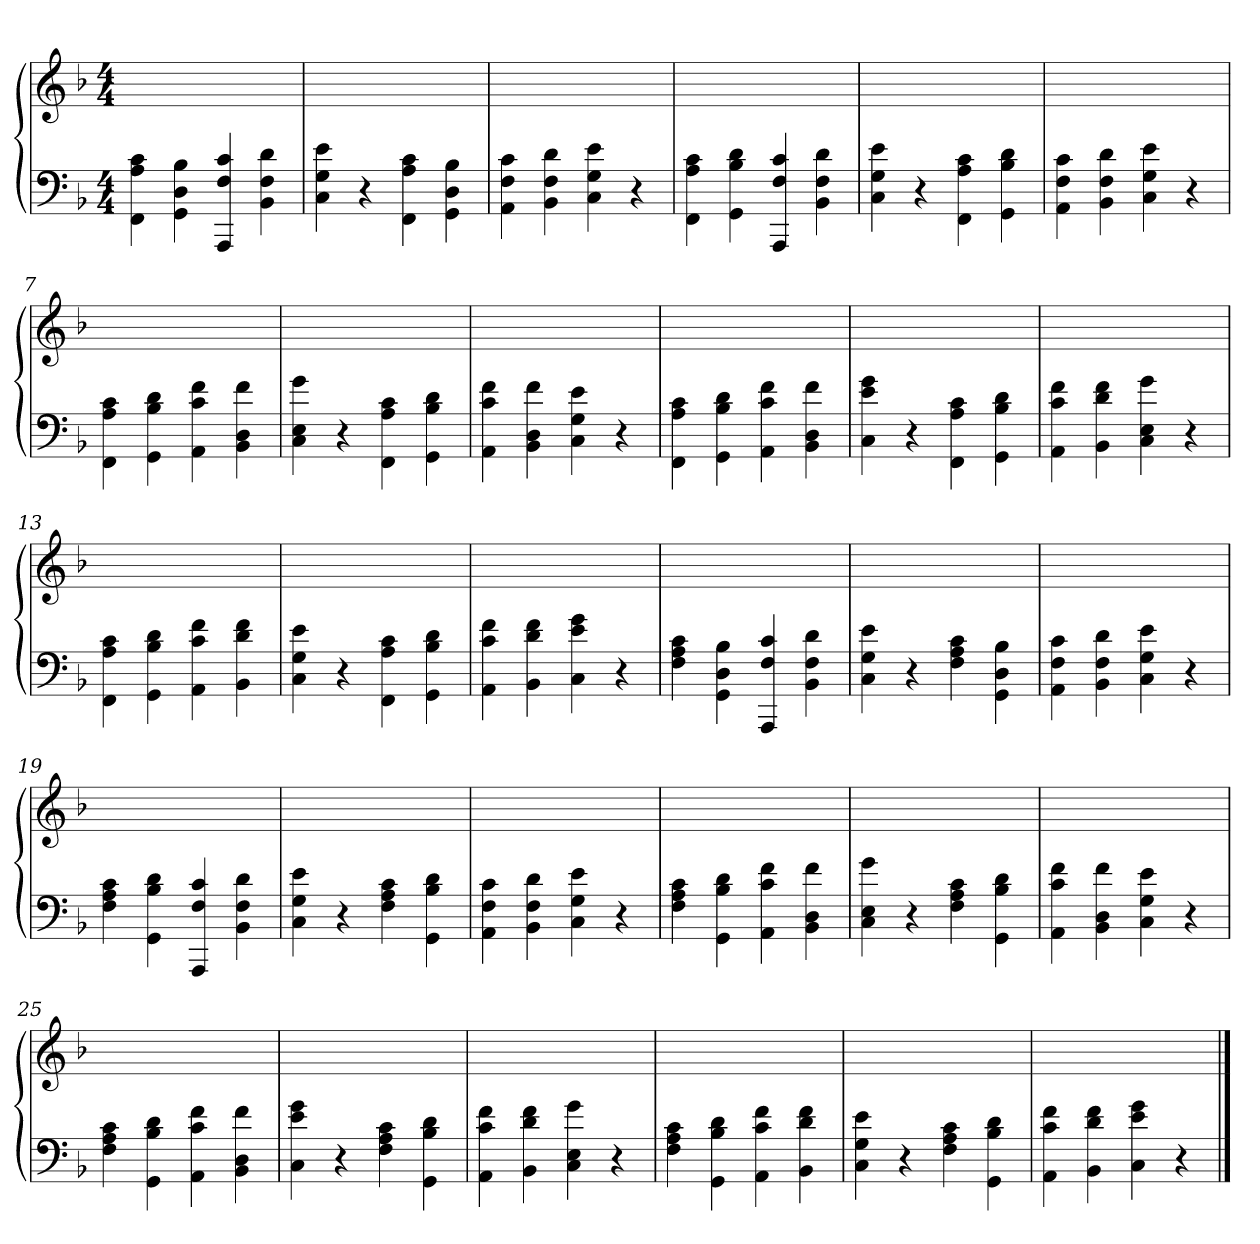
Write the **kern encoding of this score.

**kern	**kern
*part2	*part1
*staff2	*staff1
*clefF4	*clefG2
*k[b-]	*k[b-]
*F:	*F:
*M4/4	*M4/4
*MM60	*MM60
=1	=1
4FF 4A 4c	1ryy
4GG 4D 4B-	.
4AAA 4F 4c	.
4BB- 4F 4d	.
=2	=2
4C 4G 4e	1ryy
4r	.
4FF 4A 4c	.
4GG 4D 4B-	.
=3	=3
4AA 4F 4c	1ryy
4BB- 4F 4d	.
4C 4G 4e	.
4r	.
=4	=4
4FF 4A 4c	1ryy
4GG 4B- 4d	.
4AAA 4F 4c	.
4BB- 4F 4d	.
=5	=5
4C 4G 4e	1ryy
4r	.
4FF 4A 4c	.
4GG 4B- 4d	.
=6	=6
4AA 4F 4c	1ryy
4BB- 4F 4d	.
4C 4G 4e	.
4r	.
=7	=7
4FF 4A 4c	1ryy
4GG 4B- 4d	.
4AA 4c 4f	.
4BB- 4D 4f	.
=8	=8
4C 4E 4g	1ryy
4r	.
4FF 4A 4c	.
4GG 4B- 4d	.
=9	=9
4AA 4c 4f	1ryy
4BB- 4D 4f	.
4C 4G 4e	.
4r	.
=10	=10
4FF 4A 4c	1ryy
4GG 4B- 4d	.
4AA 4c 4f	.
4BB- 4D 4f	.
=11	=11
4C 4e 4g	1ryy
4r	.
4FF 4A 4c	.
4GG 4B- 4d	.
=12	=12
4AA 4c 4f	1ryy
4BB- 4d 4f	.
4C 4E 4g	.
4r	.
=13	=13
4FF 4A 4c	1ryy
4GG 4B- 4d	.
4AA 4c 4f	.
4BB- 4d 4f	.
=14	=14
4C 4G 4e	1ryy
4r	.
4FF 4A 4c	.
4GG 4B- 4d	.
=15	=15
4AA 4c 4f	1ryy
4BB- 4d 4f	.
4C 4e 4g	.
4r	.
=16	=16
4F 4A 4c	1ryy
4GG 4D 4B-	.
4AAA 4F 4c	.
4BB- 4F 4d	.
=17	=17
4C 4G 4e	1ryy
4r	.
4F 4A 4c	.
4GG 4D 4B-	.
=18	=18
4AA 4F 4c	1ryy
4BB- 4F 4d	.
4C 4G 4e	.
4r	.
=19	=19
4F 4A 4c	1ryy
4GG 4B- 4d	.
4AAA 4F 4c	.
4BB- 4F 4d	.
=20	=20
4C 4G 4e	1ryy
4r	.
4F 4A 4c	.
4GG 4B- 4d	.
=21	=21
4AA 4F 4c	1ryy
4BB- 4F 4d	.
4C 4G 4e	.
4r	.
=22	=22
4F 4A 4c	1ryy
4GG 4B- 4d	.
4AA 4c 4f	.
4BB- 4D 4f	.
=23	=23
4C 4E 4g	1ryy
4r	.
4F 4A 4c	.
4GG 4B- 4d	.
=24	=24
4AA 4c 4f	1ryy
4BB- 4D 4f	.
4C 4G 4e	.
4r	.
=25	=25
4F 4A 4c	1ryy
4GG 4B- 4d	.
4AA 4c 4f	.
4BB- 4D 4f	.
=26	=26
4C 4e 4g	1ryy
4r	.
4F 4A 4c	.
4GG 4B- 4d	.
=27	=27
4AA 4c 4f	1ryy
4BB- 4d 4f	.
4C 4E 4g	.
4r	.
=28	=28
4F 4A 4c	1ryy
4GG 4B- 4d	.
4AA 4c 4f	.
4BB- 4d 4f	.
=29	=29
4C 4G 4e	1ryy
4r	.
4F 4A 4c	.
4GG 4B- 4d	.
=30	=30
4AA 4c 4f	1ryy
4BB- 4d 4f	.
4C 4e 4g	.
4r	.
==	==
*-	*-
